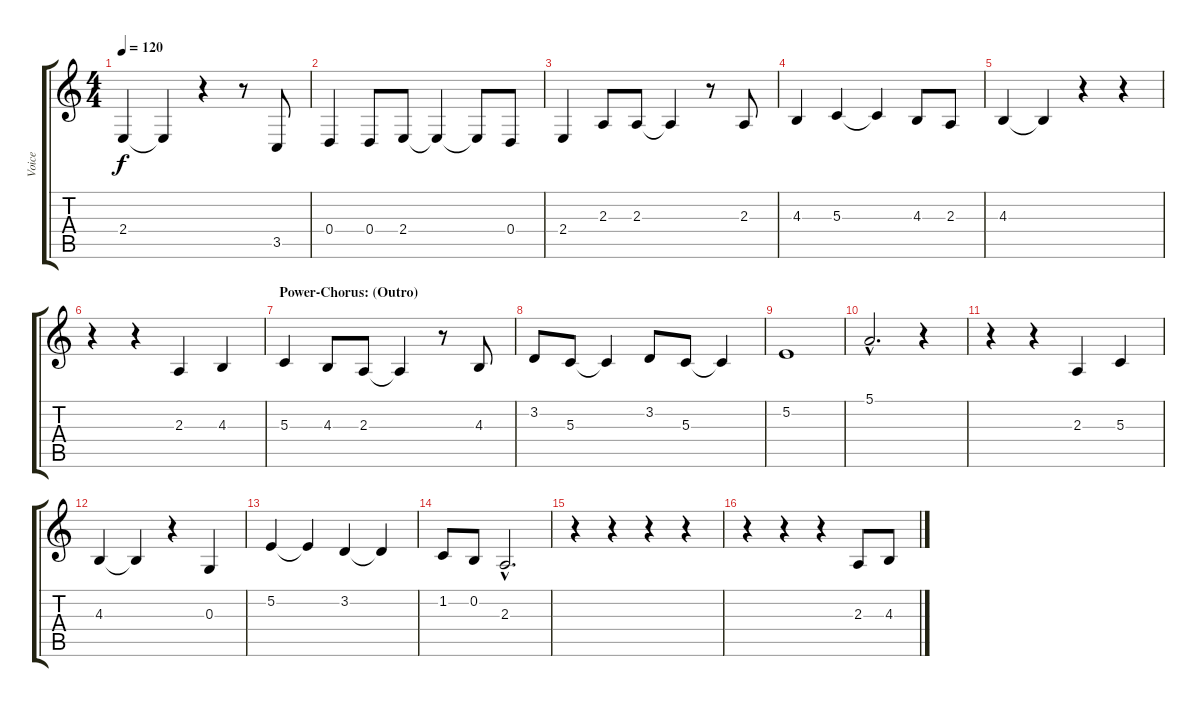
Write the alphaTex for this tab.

\track ("Voice" "Voice") {instrument cello}
\staff {score tabs}
\tuning (E4 B3 G3 D3 A2 E2) {hide}
\ts (4 4)
\tempo 120
\clef g2
\ks c
2.4.4{dy f} 2.4{t}.4 r.4 r.8 3.5.8 |
0.4.4 0.4.8 2.4.8 2.4{t}.4 2.4{t}.8 0.4.8 |
2.4.4 2.3.8 2.3.8 2.3{t}.4 r.8 2.3.8 |
4.3.4 5.3.4 5.3{t}.4 4.3.8 2.3.8 |
4.3.4 4.3{t}.4 r.4 r.4 |
r.4 r.4 2.3.4 4.3.4 |
\section ("" "Power-Chorus: (Outro)")
5.3.4 4.3.8 2.3.8 2.3{t}.4 r.8 4.3.8 |
3.2.8 5.3.8 5.3{t}.4 3.2.8 5.3.8 5.3{t}.4 |
5.2.1 |
5.1{hac}.2{d} r.4 |
r.4 r.4 2.3.4 5.3.4 |
4.3.4 4.3{t}.4 r.4 0.3.4 |
5.2.4 5.2{t}.4 3.2.4 3.2{t}.4 |
1.2.8 0.2.8 2.3{hac}.2{d} |
r.4 r.4 r.4 r.4 |
r.4 r.4 r.4 2.3.8 4.3.8
